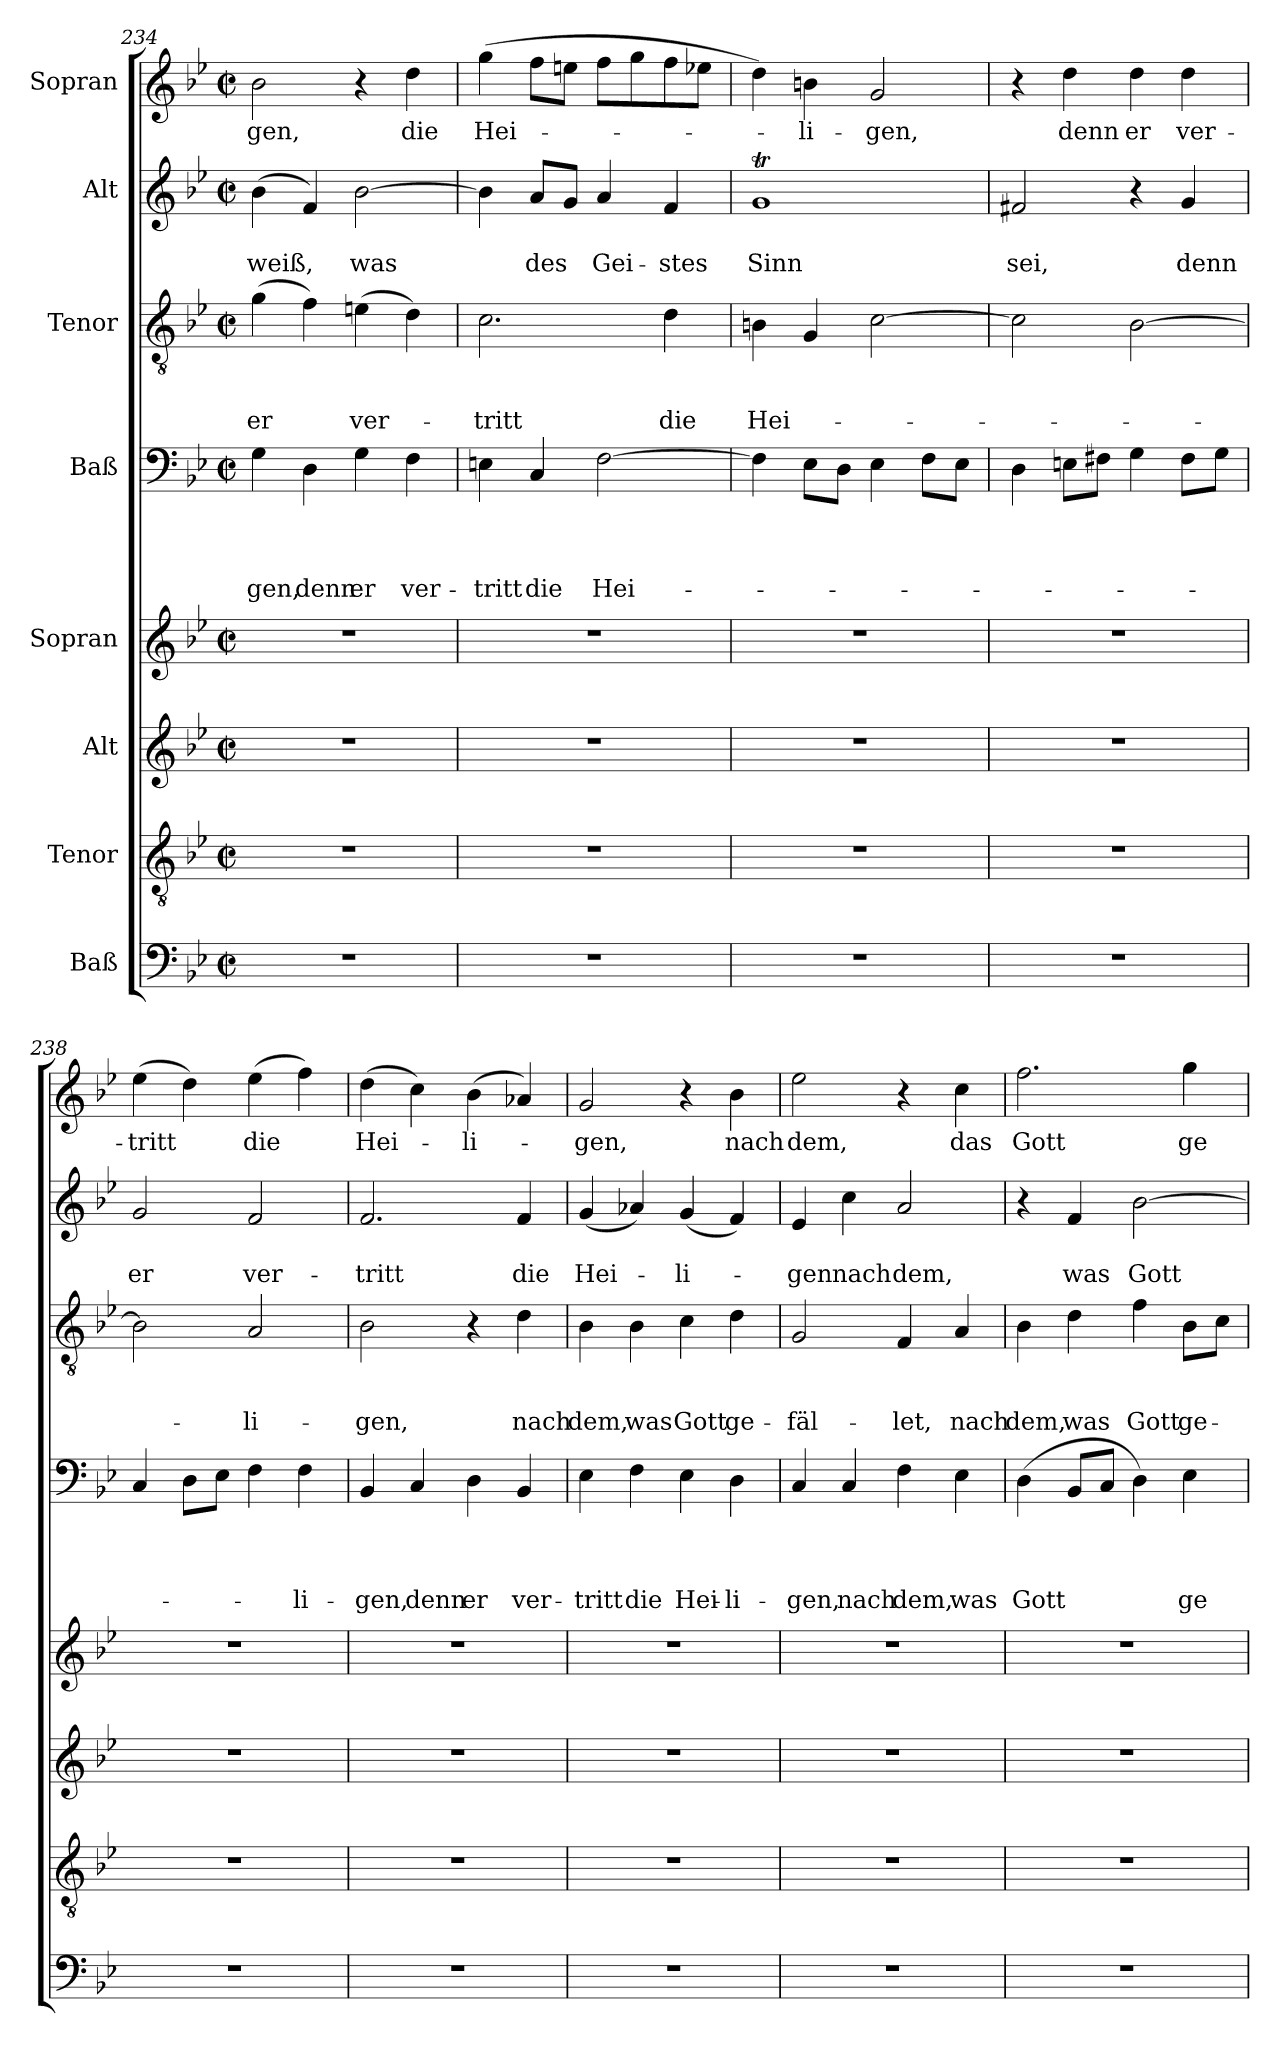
**kern	**kern	**kern	**kern	**kern	**text	**text	**text	**text	**kern	**text	**text	**text	**kern	**text	**text	**kern	**text
*part8	*part7	*part6	*part5	*part4	*part4	*part4	*part4	*part4	*part3	*part3	*part3	*part3	*part2	*part2	*part2	*part1	*part1
*staff8	*staff7	*staff6	*staff5	*staff4	*staff4	*staff4	*staff4	*staff4	*staff3	*staff3	*staff3	*staff3	*staff2	*staff2	*staff2	*staff1	*staff1
*I"Baß	*I"Tenor	*I"Alt	*I"Sopran	*I"Baß	*	*	*	*	*I"Tenor	*	*	*	*I"Alt	*	*	*I"Sopran	*
*clefF4	*clefGv2	*clefG2	*clefG2	*clefF4	*	*	*	*	*clefGv2	*	*	*	*clefG2	*	*	*clefG2	*
*k[b-e-]	*k[b-e-]	*k[b-e-]	*k[b-e-]	*k[b-e-]	*	*	*	*	*k[b-e-]	*	*	*	*k[b-e-]	*	*	*k[b-e-]	*
*B-:	*B-:	*B-:	*B-:	*B-:	*	*	*	*	*B-:	*	*	*	*B-:	*	*	*B-:	*
*M2/2	*M2/2	*M2/2	*M2/2	*M2/2	*	*	*	*	*M2/2	*	*	*	*M2/2	*	*	*M2/2	*
*met(c|)	*met(c|)	*met(c|)	*met(c|)	*met(c|)	*	*	*	*	*met(c|)	*	*	*	*met(c|)	*	*	*met(c|)	*
=234	=234	=234	=234	=234	=234	=234	=234	=234	=234	=234	=234	=234	=234	=234	=234	=234	=234
1r	1r	1r	1r	4G!\	.	.	.	-gen,	(4g!\	.	.	er	(4b-!\	.	weiß,	2b-!\	-gen,
.	.	.	.	4D!\	.	.	.	denn	4f!\)	.	.	.	4f!/)	.	.	.	.
.	.	.	.	4G!\	.	.	.	er	(4en!\	.	.	ver-	[2b-!\	.	was	4r	.
.	.	.	.	4F!\	.	.	.	ver-	4d!\)	.	.	.	.	.	.	4dd!\	die
!!LO:PB:g=z
=235	=235	=235	=235	=235	=235	=235	=235	=235	=235	=235	=235	=235	=235	=235	=235	=235	=235
1r	1r	1r	1r	4En!\	.	.	.	-tritt	2.c!\	.	.	-tritt	4b-!\]	.	.	(4gg!\	Hei-
.	.	.	.	4C!/	.	.	.	die	.	.	.	.	8a!/L	.	des	8ff!\L	.
.	.	.	.	.	.	.	.	.	.	.	.	.	8g!/J	.	.	8een!\J	.
.	.	.	.	[2F!\	.	.	.	Hei-	.	.	.	.	4a!/	.	Gei-	8ff!\L	.
.	.	.	.	.	.	.	.	.	.	.	.	.	.	.	.	8gg!\	.
.	.	.	.	.	.	.	.	.	4d!\	.	.	die	4f!/	.	-stes	8ff!\	.
.	.	.	.	.	.	.	.	.	.	.	.	.	.	.	.	8ee-X!\J	.
=236	=236	=236	=236	=236	=236	=236	=236	=236	=236	=236	=236	=236	=236	=236	=236	=236	=236
1r	1r	1r	1r	4F!\]	.	.	.	.	4Bn!\	.	.	Hei-	1gT!	.	Sinn	4dd!\)	.
.	.	.	.	8E-!\L	.	.	.	.	4G!/	.	.	.	.	.	.	4bn!\	-li-
.	.	.	.	8D!\J	.	.	.	.	.	.	.	.	.	.	.	.	.
.	.	.	.	4E-!\	.	.	.	.	[2c!\	.	.	.	.	.	.	2g!/	-gen,
.	.	.	.	8F!\L	.	.	.	.	.	.	.	.	.	.	.	.	.
.	.	.	.	8E-!\J	.	.	.	.	.	.	.	.	.	.	.	.	.
=237	=237	=237	=237	=237	=237	=237	=237	=237	=237	=237	=237	=237	=237	=237	=237	=237	=237
1r	1r	1r	1r	4D!\	.	.	.	.	2c!\]	.	.	.	2f#X!/	.	sei,	4r	.
.	.	.	.	8En!\L	.	.	.	.	.	.	.	.	.	.	.	4dd!\	denn
.	.	.	.	8F#X!\J	.	.	.	.	.	.	.	.	.	.	.	.	.
.	.	.	.	4G!\	.	.	.	.	[2B-!\	.	.	.	4r	.	.	4dd!\	er
.	.	.	.	8F#!\L	.	.	.	.	.	.	.	.	4g!/	.	denn	4dd!\	ver-
.	.	.	.	8G!\J	.	.	.	.	.	.	.	.	.	.	.	.	.
=238	=238	=238	=238	=238	=238	=238	=238	=238	=238	=238	=238	=238	=238	=238	=238	=238	=238
1r	1r	1r	1r	4C!/	.	.	.	.	2B-!\]	.	.	.	2g!/	.	er	(4ee-!\	-tritt
.	.	.	.	8D!\L	.	.	.	.	.	.	.	.	.	.	.	4dd!\)	.
.	.	.	.	8E-!\J	.	.	.	.	.	.	.	.	.	.	.	.	.
.	.	.	.	4F!\	.	.	.	.	2A!/	.	.	-li-	2f!/	.	ver-	(4ee-!\	die
.	.	.	.	4F!\	.	.	.	-li-	.	.	.	.	.	.	.	4ff!\)	.
=239	=239	=239	=239	=239	=239	=239	=239	=239	=239	=239	=239	=239	=239	=239	=239	=239	=239
1r	1r	1r	1r	4BB-!/	.	.	.	-gen,	2B-!\	.	.	-gen,	2.f!/	.	-tritt	(4dd!\	Hei-
.	.	.	.	4C!/	.	.	.	denn	.	.	.	.	.	.	.	4cc!\)	.
.	.	.	.	4D!\	.	.	.	er	4r	.	.	.	.	.	.	(4b-!\	-li-
.	.	.	.	4BB-!/	.	.	.	ver-	4d!\	.	.	nach	4f!/	.	die	4a-X!/)	.
!!LO:LB:g=z
=240	=240	=240	=240	=240	=240	=240	=240	=240	=240	=240	=240	=240	=240	=240	=240	=240	=240
1r	1r	1r	1r	4E-!\	.	.	.	-tritt	4B-!\	.	.	dem,	(4g!/	.	Hei-	2g!/	-gen,
.	.	.	.	4F!\	.	.	.	die	4B-!\	.	.	was	4a-X!/)	.	.	.	.
.	.	.	.	4E-!\	.	.	.	Hei-	4c!\	.	.	Gott	(4g!/	.	-li-	4r	.
.	.	.	.	4D!\	.	.	.	-li-	4d!\	.	.	ge-	4f!/)	.	.	4b-!\	nach
=241	=241	=241	=241	=241	=241	=241	=241	=241	=241	=241	=241	=241	=241	=241	=241	=241	=241
1r	1r	1r	1r	4C!/	.	.	.	-gen,	2G!/	.	.	-fäl-	4e-!/	.	-gen	2ee-!\	dem,
.	.	.	.	4C!/	.	.	.	nach	.	.	.	.	4cc!\	.	nach	.	.
.	.	.	.	4F!\	.	.	.	dem,	4F!/	.	.	-let,	2a!/	.	dem,	4r	.
.	.	.	.	4E-!\	.	.	.	was	4A!/	.	.	nach	.	.	.	4cc!\	das
=242	=242	=242	=242	=242	=242	=242	=242	=242	=242	=242	=242	=242	=242	=242	=242	=242	=242
1r	1r	1r	1r	(4D!\	.	.	.	Gott	4B-!\	.	.	dem,	4r	.	.	2.ff!\	Gott
.	.	.	.	8BB-!/L	.	.	.	.	4d!\	.	.	was	4f!/	.	was	.	.
.	.	.	.	8C!/J	.	.	.	.	.	.	.	.	.	.	.	.	.
.	.	.	.	4D!\)	.	.	.	.	4f!\	.	.	Gott	[2b-!\	.	Gott	.	.
.	.	.	.	4E-!\	.	.	.	ge-	8B-!\L	.	.	ge-	.	.	.	4gg!\	ge-
.	.	.	.	.	.	.	.	.	8c!\J	.	.	.	.	.	.	.	.
=	=	=	=	=	=	=	=	=	=	=	=	=	=	=	=	=	=
*-	*-	*-	*-	*-	*-	*-	*-	*-	*-	*-	*-	*-	*-	*-	*-	*-	*-
